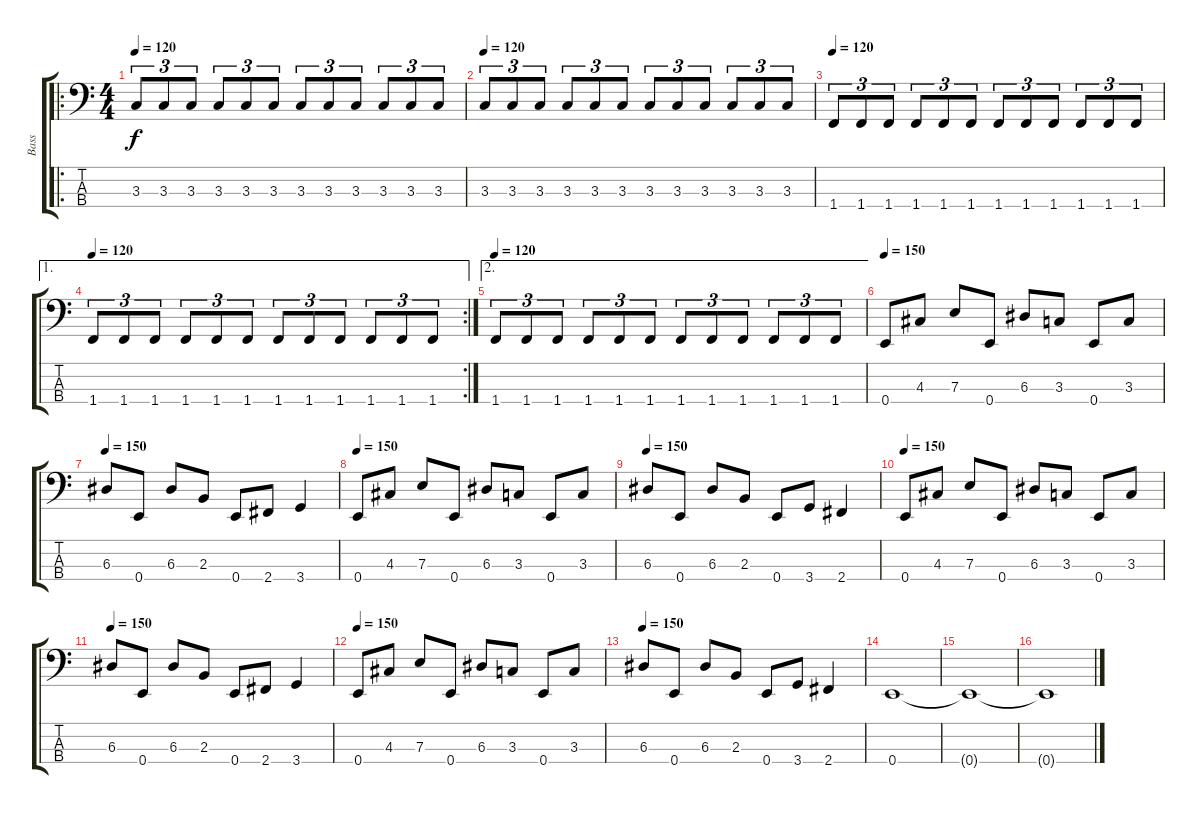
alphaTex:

\track ("Bass" "Bass") {instrument electricbassfinger}
\staff {score tabs}
\tuning (G2 D2 A1 E1) {hide}
\ro
\ts (4 4)
\tempo 120
\clef f4
\ks c
3.3.8{tu (3 2) dy f} 3.3.8{tu (3 2)} 3.3.8{tu (3 2)} 3.3.8{tu (3 2)} 3.3.8{tu (3 2)} 3.3.8{tu (3 2)} 3.3.8{tu (3 2)} 3.3.8{tu (3 2)} 3.3.8{tu (3 2)} 3.3.8{tu (3 2)} 3.3.8{tu (3 2)} 3.3.8{tu (3 2)} |
\tempo 120
3.3.8{tu (3 2)} 3.3.8{tu (3 2)} 3.3.8{tu (3 2)} 3.3.8{tu (3 2)} 3.3.8{tu (3 2)} 3.3.8{tu (3 2)} 3.3.8{tu (3 2)} 3.3.8{tu (3 2)} 3.3.8{tu (3 2)} 3.3.8{tu (3 2)} 3.3.8{tu (3 2)} 3.3.8{tu (3 2)} |
\tempo 120
1.4.8{tu (3 2)} 1.4.8{tu (3 2)} 1.4.8{tu (3 2)} 1.4.8{tu (3 2)} 1.4.8{tu (3 2)} 1.4.8{tu (3 2)} 1.4.8{tu (3 2)} 1.4.8{tu (3 2)} 1.4.8{tu (3 2)} 1.4.8{tu (3 2)} 1.4.8{tu (3 2)} 1.4.8{tu (3 2)} |
\ae 1
\rc 2
\tempo 120
1.4.8{tu (3 2)} 1.4.8{tu (3 2)} 1.4.8{tu (3 2)} 1.4.8{tu (3 2)} 1.4.8{tu (3 2)} 1.4.8{tu (3 2)} 1.4.8{tu (3 2)} 1.4.8{tu (3 2)} 1.4.8{tu (3 2)} 1.4.8{tu (3 2)} 1.4.8{tu (3 2)} 1.4.8{tu (3 2)} |
\ae 2
\tempo 120
1.4.8{tu (3 2)} 1.4.8{tu (3 2)} 1.4.8{tu (3 2)} 1.4.8{tu (3 2)} 1.4.8{tu (3 2)} 1.4.8{tu (3 2)} 1.4.8{tu (3 2)} 1.4.8{tu (3 2)} 1.4.8{tu (3 2)} 1.4.8{tu (3 2)} 1.4.8{tu (3 2)} 1.4.8{tu (3 2)} |
\tempo 150
0.4.8 4.3.8 7.3.8 0.4.8 6.3.8 3.3.8 0.4.8 3.3.8 |
\tempo 150
6.3.8 0.4.8 6.3.8 2.3.8 0.4.8 2.4.8 3.4.4 |
\tempo 150
0.4.8 4.3.8 7.3.8 0.4.8 6.3.8 3.3.8 0.4.8 3.3.8 |
\tempo 150
6.3.8 0.4.8 6.3.8 2.3.8 0.4.8 3.4.8 2.4.4 |
\tempo 150
0.4.8 4.3.8 7.3.8 0.4.8 6.3.8 3.3.8 0.4.8 3.3.8 |
\tempo 150
6.3.8 0.4.8 6.3.8 2.3.8 0.4.8 2.4.8 3.4.4 |
\tempo 150
0.4.8 4.3.8 7.3.8 0.4.8 6.3.8 3.3.8 0.4.8 3.3.8 |
\tempo 150
6.3.8 0.4.8 6.3.8 2.3.8 0.4.8 3.4.8 2.4.4 |
0.4.1 |
0.4{t}.1{volume 0} |
0.4{t}.1
